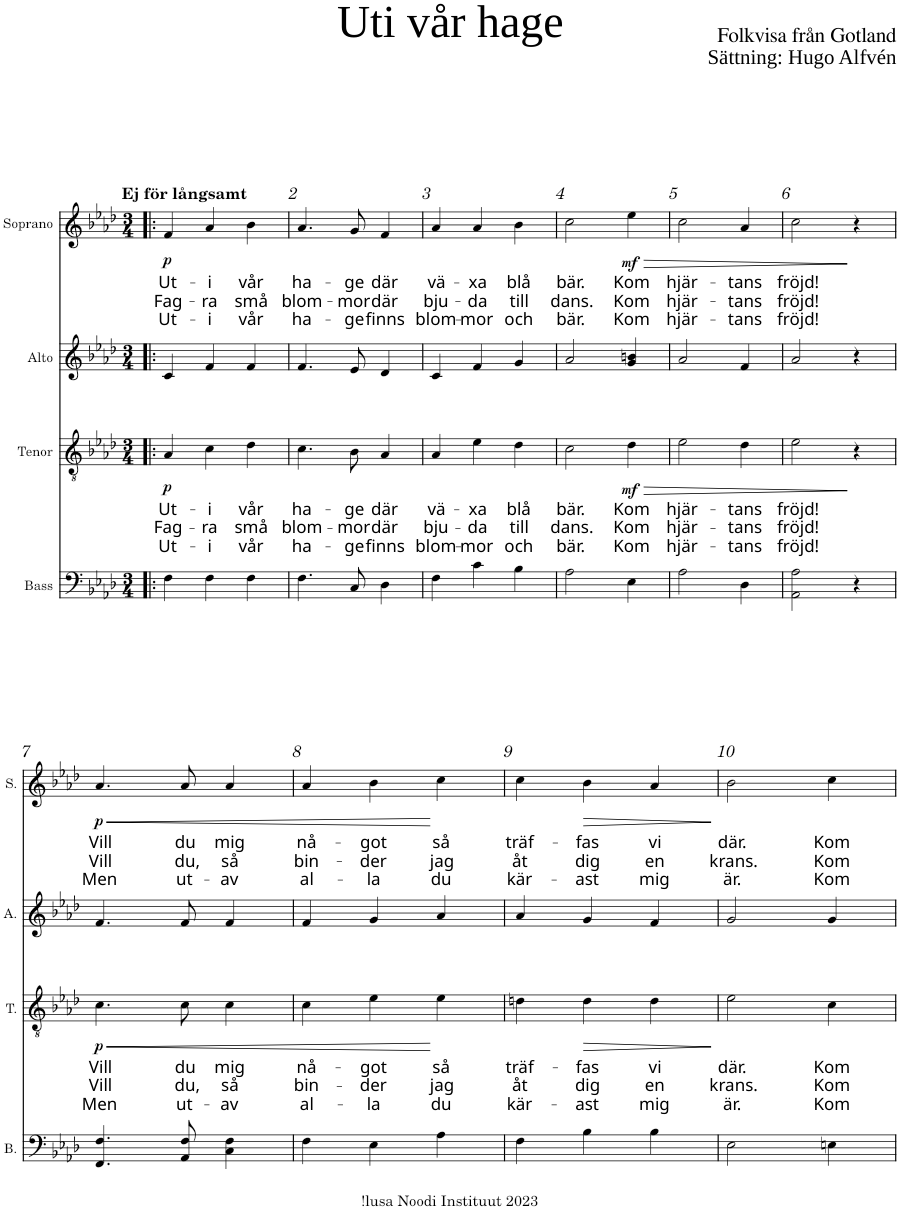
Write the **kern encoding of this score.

**kern	**text	**text	**text	**kern	**text	**text	**text	**dynam	**kern	**text	**text	**text	**kern	**text	**text	**text	**dynam
*part4	*part4	*part4	*part4	*part3	*part3	*part3	*part3	*part3	*part2	*part2	*part2	*part2	*part1	*part1	*part1	*part1	*part1
*staff4	*staff4	*staff4	*staff4	*staff3	*staff3	*staff3	*staff3	*staff3	*staff2	*staff2	*staff2	*staff2	*staff1	*staff1	*staff1	*staff1	*staff1
*I"Bass	*	*	*	*I"Tenor	*	*	*	*	*I"Alto	*	*	*	*I"Soprano	*	*	*	*
*I'B.	*	*	*	*I'T.	*	*	*	*	*I'A.	*	*	*	*I'S.	*	*	*	*
*clefF4	*	*	*	*clefGv2	*	*	*	*	*clefG2	*	*	*	*clefG2	*	*	*	*
*k[b-e-a-d-]	*	*	*	*k[b-e-a-d-]	*	*	*	*	*k[b-e-a-d-]	*	*	*	*k[b-e-a-d-]	*	*	*	*
*M3/4	*	*	*	*M3/4	*	*	*	*	*M3/4	*	*	*	*M3/4	*	*	*	*
=1!|:	=1!|:	=1!|:	=1!|:	=1!|:	=1!|:	=1!|:	=1!|:	=1!|:	=1!|:	=1!|:	=1!|:	=1!|:	=1!|:	=1!|:	=1!|:	=1!|:	=1!|:
!	!	!	!	!	!	!	!	!	!	!	!	!	!LO:TX:a:B:t=Ej för långsamt	!	!	!	!
!	!LO:LY:b	!LO:LY:b	!LO:LY:b	!	!LO:LY:b	!LO:LY:b	!LO:LY:b	!LO:DY:b	!	!LO:LY:b	!LO:LY:b	!LO:LY:b	!	!LO:LY:b	!LO:LY:b	!LO:LY:b	!LO:DY:b
4F\	Ut-	Fag-	Ut-	4A-/	Ut-	Fag-	Ut-	p	4c/	Ut-	Fag-	Ut-	4f/	Ut-	Fag-	Ut-	p
!	!LO:LY:b	!LO:LY:b	!LO:LY:b	!	!LO:LY:b	!LO:LY:b	!LO:LY:b	!	!	!LO:LY:b	!LO:LY:b	!LO:LY:b	!	!LO:LY:b	!LO:LY:b	!LO:LY:b	!
4F\	i	ra	i	4c\	i	ra	i	.	4f/	i	ra	i	4a-/	i	ra	i	.
!	!LO:LY:b	!LO:LY:b	!LO:LY:b	!	!LO:LY:b	!LO:LY:b	!LO:LY:b	!	!	!LO:LY:b	!LO:LY:b	!LO:LY:b	!	!LO:LY:b	!LO:LY:b	!LO:LY:b	!
4F\	vår	små	vår	4d-\	vår	små	vår	.	4f/	vår	små	vår	4b-\	vår	små	vår	.
=2	=2	=2	=2	=2	=2	=2	=2	=2	=2	=2	=2	=2	=2	=2	=2	=2	=2
!	!LO:LY:b	!LO:LY:b	!LO:LY:b	!	!LO:LY:b	!LO:LY:b	!LO:LY:b	!	!	!LO:LY:b	!LO:LY:b	!LO:LY:b	!	!LO:LY:b	!LO:LY:b	!LO:LY:b	!
4.F\	ha-	blom-	ha-	4.c\	ha-	blom-	ha-	.	4.f/	ha-	blom-	ha-	4.a-/	ha-	blom-	ha-	.
!	!LO:LY:b	!LO:LY:b	!LO:LY:b	!	!LO:LY:b	!LO:LY:b	!LO:LY:b	!	!	!LO:LY:b	!LO:LY:b	!LO:LY:b	!	!LO:LY:b	!LO:LY:b	!LO:LY:b	!
8C/	ge	mor	ge	8B-\	ge	mor	ge	.	8e-/	ge	mor	ge	8g/	ge	mor	ge	.
!	!LO:LY:b	!LO:LY:b	!LO:LY:b	!	!LO:LY:b	!LO:LY:b	!LO:LY:b	!	!	!LO:LY:b	!LO:LY:b	!LO:LY:b	!	!LO:LY:b	!LO:LY:b	!LO:LY:b	!
4D-\	där	där	finns	4A-/	där	där	finns	.	4d-/	där	där	finns	4f/	där	där	finns	.
=3	=3	=3	=3	=3	=3	=3	=3	=3	=3	=3	=3	=3	=3	=3	=3	=3	=3
!	!LO:LY:b	!LO:LY:b	!LO:LY:b	!	!LO:LY:b	!LO:LY:b	!LO:LY:b	!	!	!LO:LY:b	!LO:LY:b	!LO:LY:b	!	!LO:LY:b	!LO:LY:b	!LO:LY:b	!
4F\	vä-	bju-	blom-	4A-/	vä-	bju-	blom-	.	4c/	vä-	bju-	blom-	4a-/	vä-	bju-	blom-	.
!	!LO:LY:b	!LO:LY:b	!LO:LY:b	!	!LO:LY:b	!LO:LY:b	!LO:LY:b	!	!	!LO:LY:b	!LO:LY:b	!LO:LY:b	!	!LO:LY:b	!LO:LY:b	!LO:LY:b	!
4c\	xa	da	mor	4e-\	xa	da	mor	.	4f/	xa	da	mor	4a-/	xa	da	mor	.
!	!LO:LY:b	!LO:LY:b	!LO:LY:b	!	!LO:LY:b	!LO:LY:b	!LO:LY:b	!	!	!LO:LY:b	!LO:LY:b	!LO:LY:b	!	!LO:LY:b	!LO:LY:b	!LO:LY:b	!
4B-\	blå	till	och	4d-\	blå	till	och	.	4g/	blå	till	och	4b-\	blå	till	och	.
=4	=4	=4	=4	=4	=4	=4	=4	=4	=4	=4	=4	=4	=4	=4	=4	=4	=4
!	!LO:LY:b	!LO:LY:b	!LO:LY:b	!	!LO:LY:b	!LO:LY:b	!LO:LY:b	!	!	!LO:LY:b	!LO:LY:b	!LO:LY:b	!	!LO:LY:b	!LO:LY:b	!LO:LY:b	!
2A-\	bär.	dans.	bär.	2c\	bär.	dans.	bär.	.	2a-/	bär.	dans.	bär.	2cc\	bär.	dans.	bär.	.
!	!LO:LY:b	!LO:LY:b	!LO:LY:b	!	!LO:LY:b	!LO:LY:b	!LO:LY:b	!LO:HP:b	!	!LO:LY:b	!LO:LY:b	!LO:LY:b	!	!LO:LY:b	!LO:LY:b	!LO:LY:b	!LO:HP:b
!	!	!	!	!	!	!	!	!LO:DY:n=1:b	!	!	!	!	!	!	!	!	!LO:DY:n=1:b
4E-\	Kom	Kom	Kom	4d-\	Kom	Kom	Kom	> mf	4g/ 4bn/	Kom	Kom	Kom	4ee-\	Kom	Kom	Kom	> mf
=5	=5	=5	=5	=5	=5	=5	=5	=5	=5	=5	=5	=5	=5	=5	=5	=5	=5
!	!LO:LY:b	!LO:LY:b	!LO:LY:b	!	!LO:LY:b	!LO:LY:b	!LO:LY:b	!	!	!LO:LY:b	!LO:LY:b	!LO:LY:b	!	!LO:LY:b	!LO:LY:b	!LO:LY:b	!
2A-\	hjär-	hjär-	hjär-	2e-\	hjär-	hjär-	hjär-	.	2a-/	hjär-	hjär-	hjär-	2cc\	hjär-	hjär-	hjär-	.
!	!LO:LY:b	!LO:LY:b	!LO:LY:b	!	!LO:LY:b	!LO:LY:b	!LO:LY:b	!	!	!LO:LY:b	!LO:LY:b	!LO:LY:b	!	!LO:LY:b	!LO:LY:b	!LO:LY:b	!
4D-\	tans	tans	tans	4d-\	tans	tans	tans	.	4f/	tans	tans	tans	4a-/	tans	tans	tans	.
=6	=6	=6	=6	=6	=6	=6	=6	=6	=6	=6	=6	=6	=6	=6	=6	=6	=6
!	!LO:LY:b	!LO:LY:b	!LO:LY:b	!	!LO:LY:b	!LO:LY:b	!LO:LY:b	!	!	!LO:LY:b	!LO:LY:b	!LO:LY:b	!	!LO:LY:b	!LO:LY:b	!LO:LY:b	!
2AA-\ 2A-\	fröjd!	fröjd!	fröjd!	2e-\	fröjd!	fröjd!	fröjd!	.	2a-/	fröjd!	fröjd!	fröjd!	2cc\	fröjd!	fröjd!	fröjd!	.
4r	.	.	.	4r	.	.	.	]	4r	.	.	.	4r	.	.	.	]
!!LO:LB:g=z
=7	=7	=7	=7	=7	=7	=7	=7	=7	=7	=7	=7	=7	=7	=7	=7	=7	=7
!	!LO:LY:b	!LO:LY:b	!LO:LY:b	!	!LO:LY:b	!LO:LY:b	!LO:LY:b	!LO:HP:b	!	!LO:LY:b	!LO:LY:b	!LO:LY:b	!	!LO:LY:b	!LO:LY:b	!LO:LY:b	!LO:HP:b
!	!	!	!	!	!	!	!	!LO:DY:n=1:b	!	!	!	!	!	!	!	!	!LO:DY:n=1:b
4.FF/ 4.F/	Vill	Vill	Men	4.c\	Vill	Vill	Men	< p	4.f/	Vill	Vill	Men	4.a-/	Vill	Vill	Men	< p
!	!LO:LY:b	!LO:LY:b	!LO:LY:b	!	!LO:LY:b	!LO:LY:b	!LO:LY:b	!	!	!LO:LY:b	!LO:LY:b	!LO:LY:b	!	!LO:LY:b	!LO:LY:b	!LO:LY:b	!
8AA-/ 8F/	du	du,	ut-	8c\	du	du,	ut-	.	8f/	du	du,	ut-	8a-/	du	du,	ut-	.
!	!LO:LY:b	!LO:LY:b	!LO:LY:b	!	!LO:LY:b	!LO:LY:b	!LO:LY:b	!	!	!LO:LY:b	!LO:LY:b	!LO:LY:b	!	!LO:LY:b	!LO:LY:b	!LO:LY:b	!
4C\ 4F\	mig	så	av	4c\	mig	så	av	.	4f/	mig	så	av	4a-/	mig	så	av	.
=8	=8	=8	=8	=8	=8	=8	=8	=8	=8	=8	=8	=8	=8	=8	=8	=8	=8
!	!LO:LY:b	!LO:LY:b	!LO:LY:b	!	!LO:LY:b	!LO:LY:b	!LO:LY:b	!	!	!LO:LY:b	!LO:LY:b	!LO:LY:b	!	!LO:LY:b	!LO:LY:b	!LO:LY:b	!
4F\	nå-	bin-	al-	4c\	nå-	bin-	al-	.	4f/	nå-	bin-	al-	4a-/	nå-	bin-	al-	.
!	!LO:LY:b	!LO:LY:b	!LO:LY:b	!	!LO:LY:b	!LO:LY:b	!LO:LY:b	!	!	!LO:LY:b	!LO:LY:b	!LO:LY:b	!	!LO:LY:b	!LO:LY:b	!LO:LY:b	!
4E-\	got	der	la	4e-\	got	der	la	.	4g/	got	der	la	4b-\	got	der	la	.
!	!LO:LY:b	!LO:LY:b	!LO:LY:b	!	!LO:LY:b	!LO:LY:b	!LO:LY:b	!	!	!LO:LY:b	!LO:LY:b	!LO:LY:b	!	!LO:LY:b	!LO:LY:b	!LO:LY:b	!
4A-\	så	jag	du	4e-\	så	jag	du	[	4a-/	så	jag	du	4cc\	så	jag	du	[
=9	=9	=9	=9	=9	=9	=9	=9	=9	=9	=9	=9	=9	=9	=9	=9	=9	=9
!	!LO:LY:b	!LO:LY:b	!LO:LY:b	!	!LO:LY:b	!LO:LY:b	!LO:LY:b	!	!	!LO:LY:b	!LO:LY:b	!LO:LY:b	!	!LO:LY:b	!LO:LY:b	!LO:LY:b	!
4F\	träf-	åt	kär-	4dn\	träf-	åt	kär-	.	4a-/	träf-	åt	kär-	4cc\	träf-	åt	kär-	.
!	!LO:LY:b	!LO:LY:b	!LO:LY:b	!	!LO:LY:b	!LO:LY:b	!LO:LY:b	!LO:HP:b	!	!LO:LY:b	!LO:LY:b	!LO:LY:b	!	!LO:LY:b	!LO:LY:b	!LO:LY:b	!LO:HP:b
4B-\	fas	dig	ast	4d\	fas	dig	ast	>	4g/	fas	dig	ast	4b-\	fas	dig	ast	>
!	!LO:LY:b	!LO:LY:b	!LO:LY:b	!	!LO:LY:b	!LO:LY:b	!LO:LY:b	!	!	!LO:LY:b	!LO:LY:b	!LO:LY:b	!	!LO:LY:b	!LO:LY:b	!LO:LY:b	!
4B-\	vi	en	mig	4d\	vi	en	mig	.	4f/	vi	en	mig	4a-/	vi	en	mig	.
.	.	.	.	.	.	.	.	]	.	.	.	.	.	.	.	.	]
=10	=10	=10	=10	=10	=10	=10	=10	=10	=10	=10	=10	=10	=10	=10	=10	=10	=10
!	!LO:LY:b	!LO:LY:b	!LO:LY:b	!	!LO:LY:b	!LO:LY:b	!LO:LY:b	!	!	!LO:LY:b	!LO:LY:b	!LO:LY:b	!	!LO:LY:b	!LO:LY:b	!LO:LY:b	!
2E-\	där.	krans.	är.	2e-\	där.	krans.	är.	.	2g/	där.	krans.	är.	2b-\	där.	krans.	är.	.
!	!LO:LY:b	!LO:LY:b	!LO:LY:b	!	!LO:LY:b	!LO:LY:b	!LO:LY:b	!	!	!LO:LY:b	!LO:LY:b	!LO:LY:b	!	!LO:LY:b	!LO:LY:b	!LO:LY:b	!
4En\	Kom	Kom	Kom	4c\	Kom	Kom	Kom	.	4g/	Kom	Kom	Kom	4cc\	Kom	Kom	Kom	.
=	=	=	=	=	=	=	=	=	=	=	=	=	=	=	=	=	=
*-	*-	*-	*-	*-	*-	*-	*-	*-	*-	*-	*-	*-	*-	*-	*-	*-	*-
